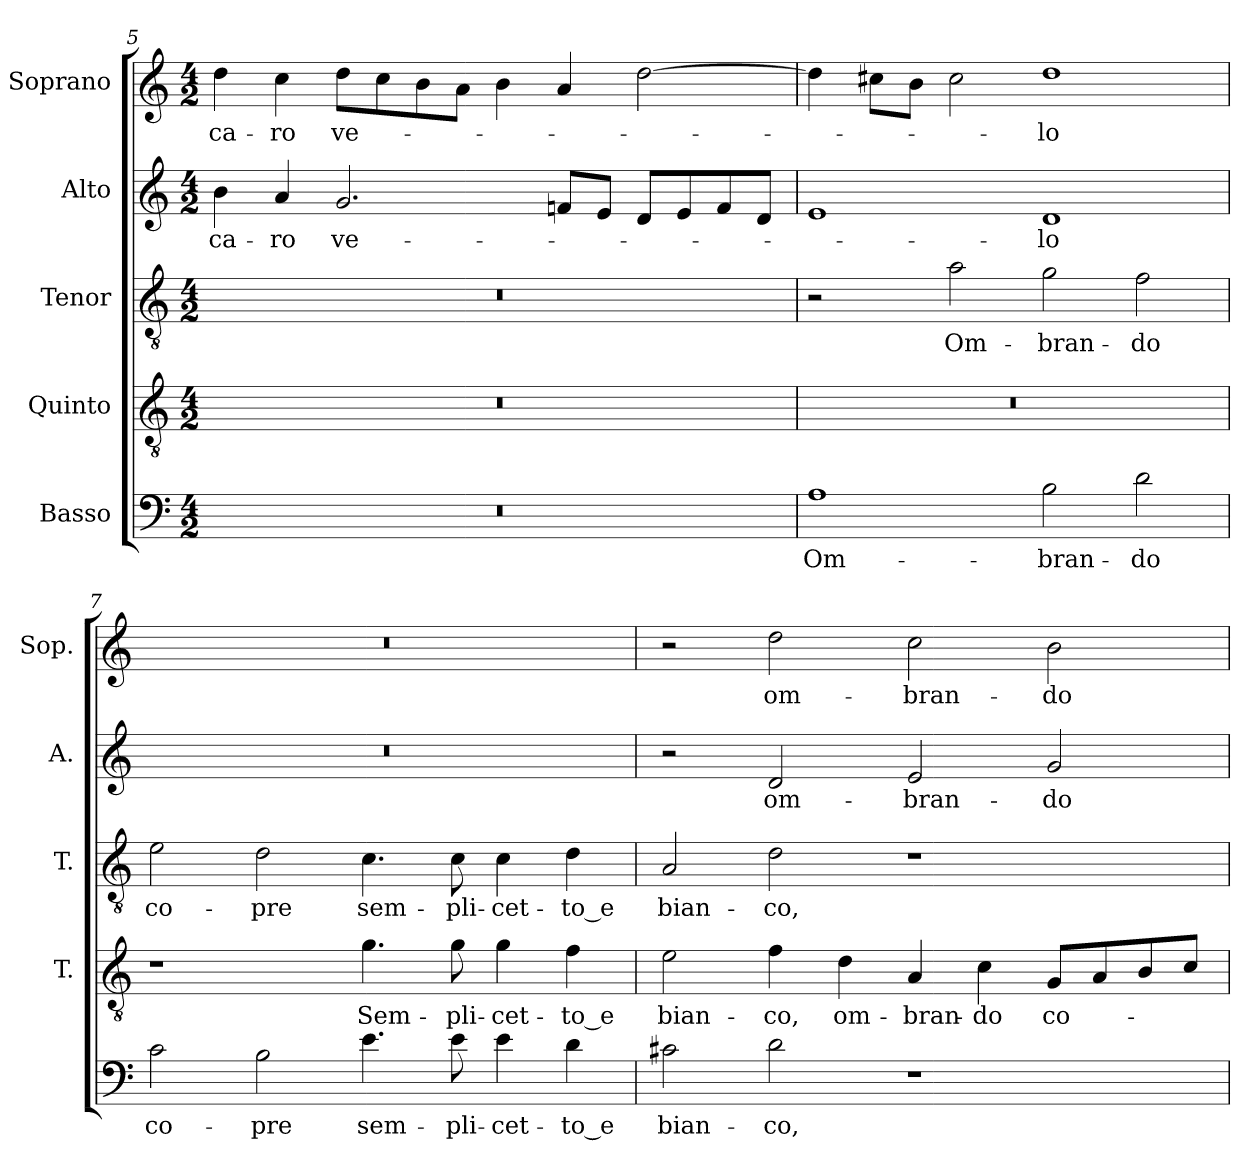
**kern	**text	**kern	**text	**kern	**text	**kern	**text	**kern	**text
*part5	*part5	*part4	*part4	*part3	*part3	*part2	*part2	*part1	*part1
*staff5	*staff5	*staff4	*staff4	*staff3	*staff3	*staff2	*staff2	*staff1	*staff1
*I"Basso	*	*I"Quinto	*	*I"Tenor	*	*I"Alto	*	*I"Soprano	*
*	*	*I'T.	*	*I'T.	*	*I'A.	*	*I'Sop.	*
*clefF4	*	*clefGv2	*	*clefGv2	*	*clefG2	*	*clefG2	*
*	*	*ITrd7c12	*	*ITrd7c12	*	*	*	*	*
*k[]	*	*k[]	*	*k[]	*	*k[]	*	*k[]	*
*C:	*	*C:	*	*C:	*	*C:	*	*C:	*
*M4/2	*	*M4/2	*	*M4/2	*	*M4/2	*	*M4/2	*
=5	=5	=5	=5	=5	=5	=5	=5	=5	=5
!LO:N:vis=1	!	!LO:N:vis=1	!	!LO:N:vis=1	!	!	!	!	!
!	!	!	!	!	!	!	!LO:LY:b:color=#000000	!	!
!	!	!	!	!	!	!	!	!	!LO:LY:b:color=#000000
0r	.	0r	.	0r	.	4bi\	ca-	4ddi\	ca-
!	!	!	!	!	!	!	!LO:LY:b:color=#000000	!	!
!	!	!	!	!	!	!	!	!	!LO:LY:b:color=#000000
.	.	.	.	.	.	4ai/	-ro	4cci\	-ro
!	!	!	!	!	!	!	!LO:LY:b:color=#000000	!	!
!	!	!	!	!	!	!	!	!	!LO:LY:b:color=#000000
.	.	.	.	.	.	2.gi/	ve-	8ddi\L	ve-
.	.	.	.	.	.	.	.	8cci\	.
.	.	.	.	.	.	.	.	8bi\	.
.	.	.	.	.	.	.	.	8ai\J	.
.	.	.	.	.	.	.	.	4bi\	.
.	.	.	.	.	.	8fni/L	.	4ai/	.
.	.	.	.	.	.	8ei/J	.	.	.
.	.	.	.	.	.	8di/L	.	[2ddi\	.
.	.	.	.	.	.	8ei/	.	.	.
.	.	.	.	.	.	8fi/	.	.	.
.	.	.	.	.	.	8di/J	.	.	.
!!LO:LB:g=z
=6	=6	=6	=6	=6	=6	=6	=6	=6	=6
!	!LO:LY:b:color=#000000	!LO:N:vis=1	!	!	!	!	!	!	!
1Ai	Om-	0r	.	2r	.	1ei	.	4ddi\]	.
.	.	.	.	.	.	.	.	8cc#Xi\L	.
.	.	.	.	.	.	.	.	8bi\J	.
!	!	!	!	!	!LO:LY:b:color=#000000	!	!	!	!
.	.	.	.	2Ai\	Om-	.	.	2cc#i\	.
!	!LO:LY:b:color=#000000	!	!	!	!	!	!	!	!
!	!	!	!	!	!LO:LY:b:color=#000000	!	!	!	!
!	!	!	!	!	!	!	!LO:LY:b:color=#000000	!	!
!	!	!	!	!	!	!	!	!	!LO:LY:b:color=#000000
2Bi\	-bran-	.	.	2Gi\	-bran-	1di	-lo	1ddi	-lo
!	!LO:LY:b:color=#000000	!	!	!	!	!	!	!	!
!	!	!	!	!	!LO:LY:b:color=#000000	!	!	!	!
2di\	-do	.	.	2Fi\	-do	.	.	.	.
=7	=7	=7	=7	=7	=7	=7	=7	=7	=7
!	!LO:LY:b:color=#000000	!	!	!	!	!	!	!	!
!	!	!	!	!	!LO:LY:b:color=#000000	!LO:N:vis=1	!	!LO:N:vis=1	!
2ci\	co-	1r	.	2Ei\	co-	0r	.	0r	.
!	!LO:LY:b:color=#000000	!	!	!	!	!	!	!	!
!	!	!	!	!	!LO:LY:b:color=#000000	!	!	!	!
2Bi\	-pre	.	.	2Di\	-pre	.	.	.	.
!	!LO:LY:b:color=#000000	!	!	!	!	!	!	!	!
!	!	!	!LO:LY:b:color=#000000	!	!	!	!	!	!
!	!	!	!	!	!LO:LY:b:color=#000000	!	!	!	!
4.ei\	sem-	4.Gi\	Sem-	4.Ci\	sem-	.	.	.	.
!	!LO:LY:b:color=#000000	!	!	!	!	!	!	!	!
!	!	!	!LO:LY:b:color=#000000	!	!	!	!	!	!
!	!	!	!	!	!LO:LY:b:color=#000000	!	!	!	!
8ei\	-pli-	8Gi\	-pli-	8Ci\	-pli-	.	.	.	.
!	!LO:LY:b:color=#000000	!	!	!	!	!	!	!	!
!	!	!	!LO:LY:b:color=#000000	!	!	!	!	!	!
!	!	!	!	!	!LO:LY:b:color=#000000	!	!	!	!
4ei\	-cet-	4Gi\	-cet-	4Ci\	-cet-	.	.	.	.
!	!LO:LY:b:color=#000000	!	!	!	!	!	!	!	!
!	!	!	!LO:LY:b:color=#000000	!	!	!	!	!	!
!	!	!	!	!	!LO:LY:b:color=#000000	!	!	!	!
4di\	-to_e	4Fi\	-to_e	4Di\	-to_e	.	.	.	.
=8	=8	=8	=8	=8	=8	=8	=8	=8	=8
!	!LO:LY:b:color=#000000	!	!	!	!	!	!	!	!
!	!	!	!LO:LY:b:color=#000000	!	!	!	!	!	!
!	!	!	!	!	!LO:LY:b:color=#000000	!	!	!	!
2c#Xi\	bian-	2Ei\	bian-	2AAi/	bian-	2r	.	2r	.
!	!LO:LY:b:color=#000000	!	!	!	!	!	!	!	!
!	!	!	!LO:LY:b:color=#000000	!	!	!	!	!	!
!	!	!	!	!	!LO:LY:b:color=#000000	!	!	!	!
!	!	!	!	!	!	!	!LO:LY:b:color=#000000	!	!
!	!	!	!	!	!	!	!	!	!LO:LY:b:color=#000000
2di\	-co,	4Fi\	-co,	2Di\	-co,	2di/	om-	2ddi\	om-
!	!	!	!LO:LY:b:color=#000000	!	!	!	!	!	!
.	.	4Di\	om-	.	.	.	.	.	.
!	!	!	!LO:LY:b:color=#000000	!	!	!	!	!	!
!	!	!	!	!	!	!	!LO:LY:b:color=#000000	!	!
!	!	!	!	!	!	!	!	!	!LO:LY:b:color=#000000
1r	.	4AAi/	-bran-	1r	.	2ei/	-bran-	2cci\	-bran-
!	!	!	!LO:LY:b:color=#000000	!	!	!	!	!	!
.	.	4Ci\	-do	.	.	.	.	.	.
!	!	!	!LO:LY:b:color=#000000	!	!	!	!	!	!
!	!	!	!	!	!	!	!LO:LY:b:color=#000000	!	!
!	!	!	!	!	!	!	!	!	!LO:LY:b:color=#000000
.	.	8GGi/L	co-	.	.	2gi/	-do	2bi\	-do
.	.	8AAi/	.	.	.	.	.	.	.
.	.	8BBi/	.	.	.	.	.	.	.
.	.	8Ci/J	.	.	.	.	.	.	.
=	=	=	=	=	=	=	=	=	=
*-	*-	*-	*-	*-	*-	*-	*-	*-	*-
